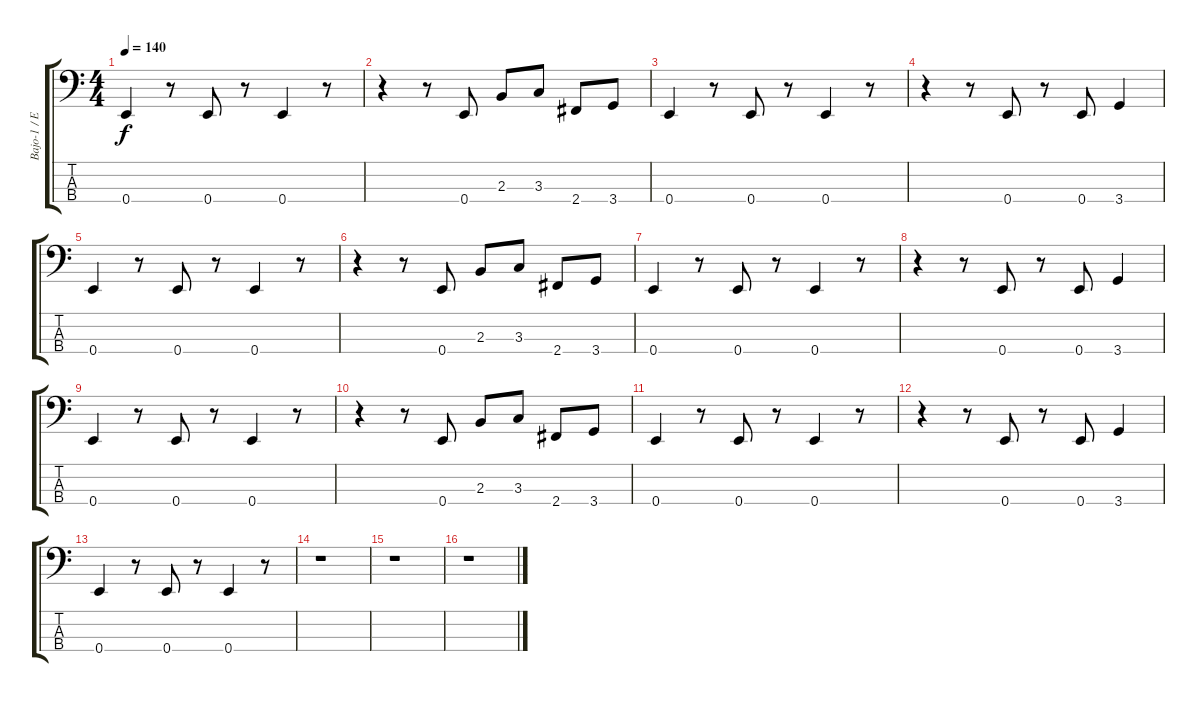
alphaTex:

\track ("Bajo-1 / Efectos" "Bajo-1 / E") {instrument slapbass1}
\staff {score tabs}
\tuning (G2 D2 A1 E1) {hide}
\ts (4 4)
\tempo 140
\clef f4
\ks c
0.4.4{dy f} r.8 0.4.8 r.8 0.4.4 r.8 |
r.4{instrument lead8bassandlead} r.8 0.4.8 2.3.8 3.3.8 2.4.8 3.4.8 |
0.4.4 r.8 0.4.8 r.8 0.4.4 r.8 |
r.4 r.8 0.4.8 r.8 0.4.8 3.4.4 |
0.4.4 r.8 0.4.8 r.8 0.4.4 r.8 |
r.4{instrument lead8bassandlead} r.8 0.4.8 2.3.8 3.3.8 2.4.8 3.4.8 |
0.4.4 r.8 0.4.8 r.8 0.4.4 r.8 |
r.4 r.8 0.4.8 r.8 0.4.8 3.4.4 |
0.4.4 r.8 0.4.8 r.8 0.4.4 r.8 |
r.4{instrument lead8bassandlead} r.8 0.4.8 2.3.8 3.3.8 2.4.8 3.4.8 |
0.4.4 r.8 0.4.8 r.8 0.4.4 r.8 |
r.4 r.8 0.4.8 r.8 0.4.8 3.4.4 |
0.4.4 r.8 0.4.8 r.8 0.4.4 r.8 |
r.1 |
r.1 |
r.1
